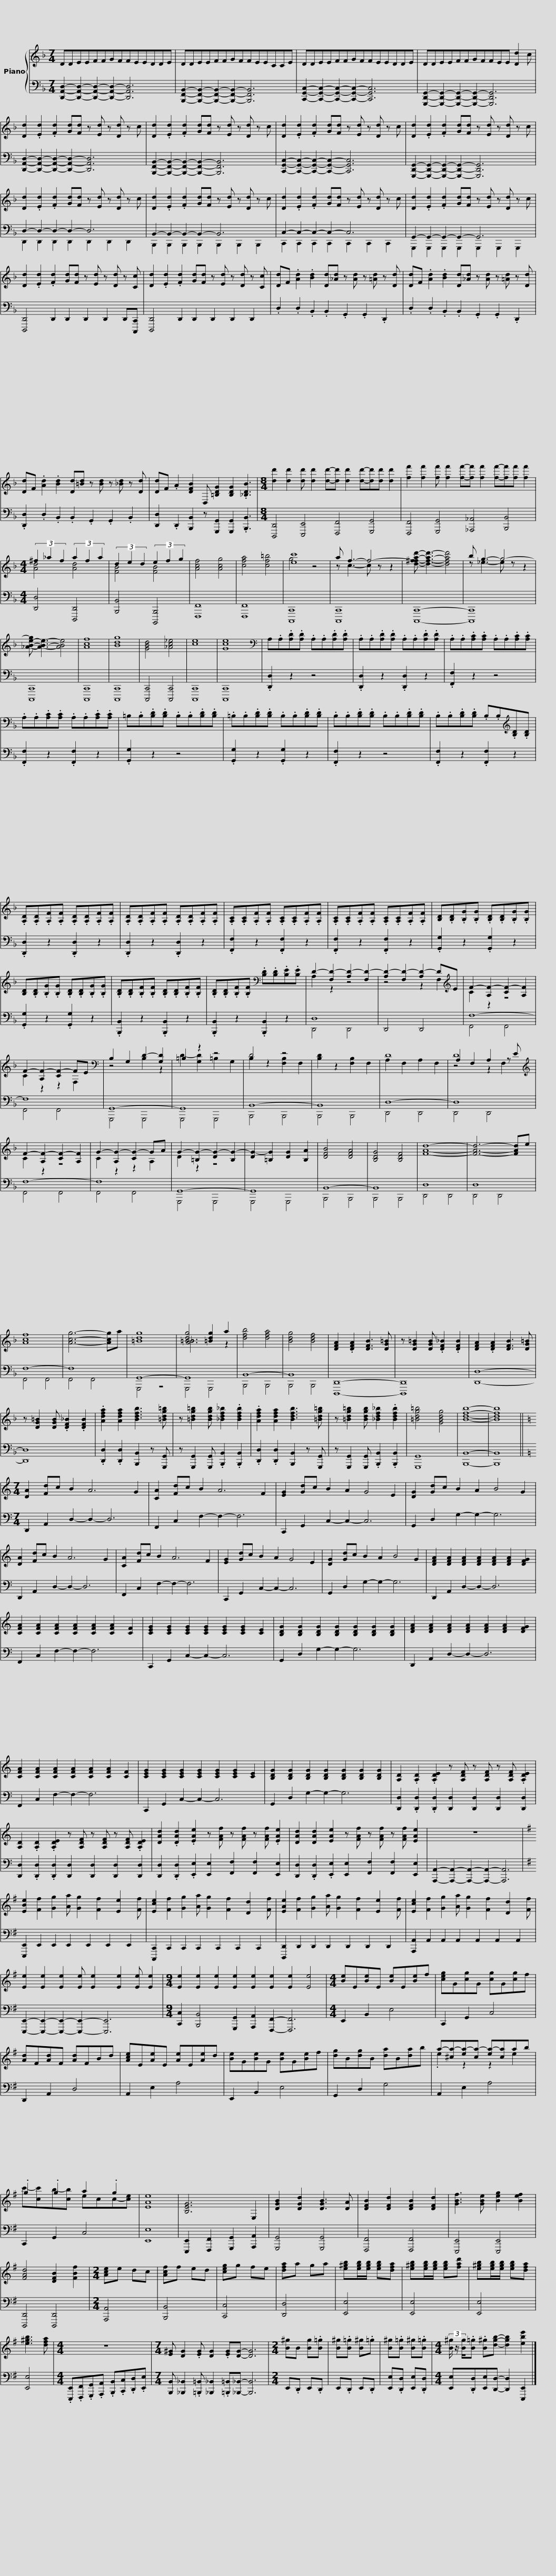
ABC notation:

X:1
%%score { ( 1 4 5 ) | ( 2 3 ) }
L:1/8
M:7/4
I:linebreak $
K:F
V:1 treble
V:4 treble
V:5 treble
V:2 bass
V:3 bass
V:1
 DDEEFFGFFEEDDE | DDEEFFGFFEECCE |$[K:F] DDEEFFGFFEEDDE | DDEEFFGFFEE [Dd]2 c | [Dd]2 .[Ed]2 .[Fd]2 [Gd][Fd] z [Ed] z [Dd] z c |$ %5
 [Dd]2 .[Ed]2 .[Fd]2 [Gd][Fd] z [Ed] z [Dd] z c | [Dd]2 .[Ed]2 .[Fd]2 [Gd][Fd] z [Ed] z [Dd] z c | [Dd]2 .[Ed]2 .[Fd]2 [Gd][Fd] z [Ed] z [Dd] z c |$ [Dd]2 .[Ed]2 .[Fd]2 [Gd][Fd] z [Ed] z [Dd] z c | [Dd]2 .[Ed]2 .[Fd]2 [Gd][Fd] z [Ed] z [Dd] z c | %10
 [Dd]2 .[Ed]2 .[Fd]2 [Gd][Fd] z [Ed] z [Dd] z c |$ [Dd]2 .[Ed]2 .[Fd]2 [Gd][Fd] z [Ed] z [Dd] z c | [Dd]2 .[Ed]2 .[Fd]2 [Gd][Fd] z [Ed] z [Dd] z [Cc] | [Dd]2 .[Ed]2 .[Fd]2 [Gd][Fd] z [Ed] z [Dd] z [Cc] |$ [Dd]F .[Ad]2 .[Bd]2 [Dd][_Ad] z [Ad] z [=Ad] z [Dd] | %15
 [Dd]F .[Ad]2 .[Bd]2 [Dd][_Ad] z [Ad] z [=Ad] z [Dd] | [Dd]F .[Ad]2 .[Bd]2 [Dd][=Bd] z [Bd] z [_Bd] z [Dd] |$ [Dd]F .A2 [DFB]2 D, [=B,DG]2 [B,DG]2 .[_B,DB]3 |[M:8/4] [dd']2 [dd']2 [dd'] [dd']2 [dd']-[dd'] [dd']2 [dd']-[dd'][dd'] [dd']2 |$ [ff']2 [ff']2 [ff'] [ff']2 [ff']-[ff'] [ff']2 [ff']-[ff'][ff'] [ff']2 | %20
[M:4/4] (3^f2 _a2 f2 (3a2 f2 a2 | (3d2 e2 d2 (3e2 f2 g2 | [Acf]4 [Acg]4 | [cfa]4 [cf=b]4 | [ec']8 |$ %25
 a f3- f4- | [d-f^f-a-d'-] [dfad']3- [dfad']4 | b g3- g4- | [_A-B-e-g] [ABe]3- [ABe]4 | [Acf]8 | %30
 [Bdg]8 | [GBd]4 [_Ac_e]4 | [ce]8 | [Gce]8 |$[K:bass] A,.A,.[A,D].[A,D] .A,.A,.[A,D].[A,D] | %35
 .A,.A,.[A,D].[A,D] .A,.A,.[A,D].[A,D] | .A,.A,.[A,C].[A,C] .A,.A,.[A,C].[A,C] | .A,.A,.[A,C].[A,C] .A,.A,.[A,C].[A,C] |$ =B,.B,.[B,D].[B,D] .B,.B,.[B,D].[B,D] | .=B,.B,.[B,D].[B,D] .B,.B,.[B,D].[B,D] | %40
 .B,.B,.[B,D].[B,D] .B,.B,.[B,D].[B,D] | .B,.B,.[B,D].[B,D] .B,.B,[K:treble].[B,D].[B,D] |$ .[A,D].[A,D].[A,F].[A,F] .[A,D].[A,D].[A,F].[A,F] | .[A,D].[A,D].[A,F].[A,F] .[A,D].[A,D].[A,F].[A,F] | .[A,C].[A,C].[A,F].[A,F] .[A,C].[A,C].[A,F].[A,F] | %45
 .[A,C].[A,C].[A,F].[A,F] .[A,C].[A,C].[A,F].[A,F] |$ [B,D].[B,D].[B,G].[B,G] .[B,D].[B,D].[B,G].[B,G] | [B,D].[B,D].[B,G].[B,G] .[B,D].[B,D].[B,G].[B,G] | .[B,D].[B,D].[B,F].[B,F] .[B,D].[B,D].[B,F].[B,F] |$ .[B,D].[B,D].[B,F].[B,F][K:bass] .[B,D].[B,D].[B,E].[B,E] | %50
 D2- [F,D-]2 [A,D-]2 [F,D-]2 | [A,D-]2 [F,D-]2 [A,D-]2 D[K:treble]E | F2- [A,F-]2 [CF-]2 [A,F]2 | F2- [A,F-]2 [CF-]2 FE |$[K:bass] B,2 G,2 D2- [G,D]2 | %55
 =B,2 z2 z4 | D4 z4 | [B,D]2 z2 [F,B,]2 F,2 | D8 | D8[K:treble] | %60
 F2- [A,F-]2 [CF-]2 [A,F]2 |$ G2- [A,G-]2 [CG-]2 GA | G2- [=B,G-]2 [DG-]2 [B,G-]2 | [DG-]2 [=B,G]2 [DG]2 [B,A]2 | [DFB]4 [DFA]4 | %65
 [B,DG]4 [B,DF]4 | [FAd]8- | [FAd]6- [FAd]e | [Acf]8 | [Acg]6- [Acg]a |$ %70
 [=Bdg]8 | [=Bdg]4 [=Bdg]2 a2 | [dfb]4 [dfa]4 | [Bdg]4 [Bdf]4 | [DFA]2 .[DFA]2 [DFB]3 [DG=B] | %75
 z [DG=B]2 [DGB] .[DF_B]2 .[DFB]2 | [DFA]2 .[DFA]2 [DFB]3 [DG=B] | z [DG=B]2 [DGB] .[DF_B]2 .[DFB]2 |$ .[Adfa]2 [Adfa]2 [Bdfb]3 [=Bdg=b] | z [=Bdg=b]2 [Bdgb] [_Bdf_b]2 .[Bdfb]2 | %80
 .[Adfa]2 [Adfa]2 [Bdfb]3 [=Bdg=b] | z [=Bdg=b]2 [Bdgb] [_Bdf_b]2 .[Bdfb]2 | [=Bdg=b]4 [GBdg]4 | [Bdfb]8- | [Bdfb]8 ||$ %85
[K:C][M:7/4] [DA]2 [Fd]c B2 A6 G2 | [CA]2 [Fd]c B2 A6 F2 | [EG]2 [Gd]c B2 A2 G4 E2 | [DG]2 [Gd]c B2 A2 B4 G2 | [DA]2 [Fd]c B2 A6 G2 |$ %90
 [CA]2 [Fd]c B2 A6 F2 | [EG]2 [Gd]c B2 A2 G4 E2 | [DG]2 [Gd]c B2 A2 B4 G2 | [DFA]2 [DFA]2 [DFA]2 [DFA]2 [DFA]2 [DFA]2 [DFG]2 | [CFA]2 [CFA]2 [CFA]2 [CFA]2 [CFA]2 [CFA]2 [CF]2 |$ %95
 [CEG]2 [CEG]2 [CEG]2 [CEG]2 [CEG]2 [CEG]2 [CE]2 | [B,DG]2 [B,DG]2 [B,DG]2 [B,DG]2 [B,DG]2 [B,DG]2 [B,DG]2 | [DFA]2 [DFA]2 [DFA]2 [DFA]2 [DFA]2 [DFA]2 [DFG]2 | [CFA]2 [CFA]2 [CFA]2 [CFA]2 [CFA]2 [CFA]2 [CF]2 |$ [CEG]2 [CEG]2 [CEG]2 [CEG]2 [CEG]2 [CEG]2 [CE]2 | %100
 [B,DG]2 [B,DG]2 [B,DG]2 [B,DG]2 [B,DG]2 [B,DG]2 [B,DG]2 | [A,D]2 .[A,D]2 .[A,DE]2 z [A,DF] z [A,DF] z [A,DF] .[A,DE]2 |$ [A,D]2 .[A,D]2 .[A,DE]2 z [A,DF] z [A,DF] z [A,DF] .[A,DE]2 | [DAd]2 .[DAd]2 .[EAe]2 z [FAf] z [FAf] z [FAf] .[EAe]2 | [DAd]2 [DAd]2 [EAe]2 z [FAf] z [FAf] z [FAf] [EAe]2 |$ %105
 z14 |[K:G] [EBe]2 [Ff]2 [Gg]2 [Aa] [Gg]2 [Ff]2 [Ee]2 [Ff] | [Ece]2 [Ff]2 [Gg]2 [Aa] [Gg]2 [Ff]2 [Dd]2 [Ff] |$ [EAe]2 [Ff]2 [Gg]2 [Aa] [Gg]2 [Ff]2 [Ee]2 [Ff] | [Ece]2 [Ff]2 [Gg]2 [Aa] [Gg]2 [Ff]2 [Dd]2 [Ff] | %110
 [Ee]2 [Ee]2 [Ee]2 [Ee] [Ee]2 [Ee]2 [Ee] [Ee]2 |$[M:9/4] [Ee]2 [Ee]2 [Ee]2 [Ee]2 [Ee]2 [Ee]2 [Ee]2 [Ee]4 |[M:4/4] [Be]E[Be]E [Be]E[Be]f | [ceg]G[cg]G [cg]G[cg]f | [Ad]F[Ad]F [Ad]FBd |$ %115
 [Ace]E[Ae]E [Ae]E[Ae]d | [Be]G[Be]G [Be]G[Be]f | [dg]B[dg]B [da]B[da]b | a-[^ca-][ea-][ca-] [ea-][ca]ab |$ .g2 .g2 a2 .g2 | %120
 [EAe]8 | [B,EG]6 E,2 | [DGB]2 [DGd]2 [DGB]3 [DA] | [DFB]2 [DFd]2 [DFB]2 [DFd]2 | [GBf]3 [GBe] [Beg]2 [Bef]2 | %125
 [FAd]4 [DFB]2 [FBf]2 |$[M:2/4] [Ace]e dc | [Acf]f ed | [ceg]g fe | [dfa]a ga | %130
 [e^gb][egb]/[egb]/ [egb][dfa] | [e^gb][egb]/[egb]/ [egb][fad'] | [e^gb][egb]/[egb]/ [egb][dfa] | [e^gb]3 [dfa] |$[M:4/4] z8 | %135
[M:7/4] [E^G] [DG]2 .[EG] [DG]2 .[EG][DG]- [DG]6 |[M:2/4] [B^g]B [Bg].[B=g] | [B^g].[B=g] [B^g].=g |$ [B^g].[B=g] [B^g].[B=g] |[M:4/4] (3[B^g]/ z/ [Bg]/.[B=g] .[B^g][dgb]- [dgb]2 [ebe']2 |] %140
V:2
 [D,,A,,D,]2- [D,,A,,D,]2- [D,,A,,D,]2- [D,,A,,D,]2- [D,,A,,D,]6 | [B,,,F,,B,,]2- [B,,,F,,B,,]2- [B,,,F,,B,,]2- [B,,,F,,B,,]2- [B,,,F,,B,,]6 |$[K:F] [C,,G,,C,]2- [C,,G,,C,]2- [C,,G,,C,]2- [C,,G,,C,]2- [C,,G,,C,]6 | [G,,,D,,G,,]2- [G,,,D,,G,,]2- [G,,,D,,G,,]2- [G,,,D,,G,,]2- [G,,,D,,G,,]6 | [D,,A,,D,]2- [D,,A,,D,]2- [D,,A,,D,]2- [D,,A,,D,]2- [D,,A,,D,]6 |$ %5
 [B,,,F,,B,,]2- [B,,,F,,B,,]2- [B,,,F,,B,,]2- [B,,,F,,B,,]2- [B,,,F,,B,,]6 | [C,,G,,C,]2- [C,,G,,C,]2- [C,,G,,C,]2- [C,,G,,C,]2- [C,,G,,C,]6 | [G,,,D,,G,,]2- [G,,,D,,G,,]2- [G,,,D,,G,,]2- [G,,,D,,G,,]2- [G,,,D,,G,,]6 |$ D,2- D,2- D,2- D,2- D,6 | B,,2- B,,2- B,,2- B,,2- B,,6 | %10
 C,2- C,2- C,2- C,2- C,6 |$ G,,2- G,,2- G,,2- G,,2- G,,6 | [D,,,D,,]4 D,,2 D,,2 D,,2 D,,2 D,,[C,,,C,,] | [D,,,D,,]4 D,,2 D,,2 D,,2 D,,2 D,,2 |$ .D,2 .D,2 .B,,2 .B,,2 .G,,2 .G,,2 .D,,2 | %15
 .D,2 .D,2 .B,,2 .B,,2 .G,,2 .G,,2 .D,,2 | .[D,,D,]2 .D,2 .B,,2 .B,,2 .G,,2 .G,,2 .B,,2 |$ [D,,D,]2 .D,,2 [B,,,B,,]2 z [G,,,G,,]2 [G,,,G,,]2 .[B,,,B,,]3 |[M:8/4] [D,,,D,,]4 [E,,,E,,]4 [F,,,F,,]4 [G,,,G,,]4 |$ [F,,,F,,]4 [G,,,G,,]4 [_A,,,_A,,]4 [B,,,B,,]4 | %20
[M:4/4] [D,,D,]4 [D,,,D,,]4 | [B,,,B,,]4 [B,,,,B,,,]4 | [F,,,F,,]8 | [F,,,F,,]8 | [C,,,C,,]8 |$ %25
 [C,,,C,,]8 | [C,,,C,,]8- | [C,,,C,,]8 | [C,,,C,,]8 | [C,,,C,,]8 | %30
 [C,,,C,,]8 | [C,,,C,,]4 [C,,,C,,]4 | [C,,,C,,]8 | [C,,,C,,]8 |$ .[D,,D,]2 z2 z4 | %35
 .[D,,D,]2 z2 .[D,,D,]2 z2 | .[F,,F,]2 z2 z4 | .[F,,F,]2 z2 .[F,,F,]2 z2 |$ .[G,,G,]2 z2 z4 | .[G,,G,]2 z2 .[G,,G,]2 z2 | %40
 .[F,,F,]2 z2 z4 | .[F,,F,]2 z2 .[F,,F,]2 z2 |$ .[D,,D,]2 z2 .[D,,D,]2 z2 | .[D,,D,]2 z2 .[D,,D,]2 z2 | .[F,,F,]2 z2 .[F,,F,]2 z2 | %45
 .[F,,F,]2 z2 .[F,,F,]2 z2 |$ .[G,,G,]2 z2 .[G,,G,]2 z2 | .[G,,G,]2 z2 .[G,,G,]2 z2 | .[B,,,B,,]2 z2 .[B,,,B,,]2 z2 |$ .[B,,,B,,]2 z2 .[B,,,B,,]2 z2 | %50
 D,8 | D,,4 D,,4 | F,8- | F,8 |$ G,,8- | %55
 G,,8 | B,,8- | B,,8 | D,8- | D,8 | %60
 F,8- |$ F,8 | G,,8- | G,,8 | B,,8- | %65
 B,,8 | D,8 | D,8 | F,8- | F,8 |$ %70
 G,,8- | G,,8 | B,,8- | B,,8 | [D,,,D,,]8- | %75
 [D,,,D,,]8 | [D,,D,]8- | [D,,D,]8 |$ .[D,,D,]2 .[D,,D,]2 [B,,,B,,]2 z [G,,,G,,] | z [G,,,G,,]2 [G,,,G,,] .[B,,,B,,]2 .[B,,,B,,]2 | %80
 .[D,,D,]2 .[D,,D,]2 [B,,,B,,]2 z [G,,,G,,] | z [G,,,G,,]2 [G,,,G,,] .[B,,,B,,]2 .[B,,,B,,]2 | [G,,,G,,]8 | [B,,,B,,]8- | [B,,,B,,]8 ||$ %85
[K:C][M:7/4] D,,2 A,,2 D,2- D,2- D,6 | F,,2 C,2 F,2- F,2- F,6 | C,,2 G,,2 C,2- C,2- C,6 | G,,2 D,2 G,2- G,2- G,6 | D,,2 A,,2 D,2- D,2- D,6 |$ %90
 F,,2 C,2 F,2- F,2- F,6 | C,,2 G,,2 C,2- C,2- C,6 | G,,2 D,2 G,2- G,2- G,6 | D,,2 A,,2 D,2- D,2- D,6 | F,,2 C,2 F,2- F,2- F,6 |$ %95
 C,,2 G,,2 C,2- C,2- C,6 | G,,2 D,2 G,2- G,2- G,6 | D,,2 A,,2 D,2- D,2- D,6 | F,,2 C,2 F,2- F,2- F,6 |$ C,,2 G,,2 C,2- C,2- C,6 | %100
 G,,2 D,2 G,2- G,2- G,6 | [D,,D,]2 .[D,,D,]2 .[D,,D,]2 [D,,D,]2 [D,,D,]2 [D,,D,]2 [D,,D,]2 |$ [D,,D,]2 .[D,,D,]2 .[D,,D,]2 [D,,D,]2 [D,,D,]2 [D,,D,]2 [D,,D,]2 | [D,,D,]2 .[D,,D,]2 .[E,,E,]2 [E,,E,]2 [F,,F,]2 [F,,F,]2 [E,,E,]2 | [D,,D,]2 .[D,,D,]2 .[E,,E,]2 [E,,E,]2 [F,,F,]2 [F,,F,]2 [E,,E,]2 |$ %105
 [A,,,A,,]2- [A,,,A,,]2- [A,,,A,,]2- [A,,,A,,]2- [A,,,A,,]6 |[K:G] [E,,,E,,]2 E,,2 E,,2 E,,2 E,,2 E,,2 E,,2 | [C,,,C,,]2 C,,2 C,,2 C,,2 C,,2 C,,2 C,,2 |$ [D,,,D,,]2 D,,2 D,,2 D,,2 D,,2 D,,2 D,,2 | [A,,,A,,]2 A,,2 A,,2 A,,2 A,,2 A,,2 A,,2 | %110
 [E,,,E,,]2- [E,,,E,,]2- [E,,,E,,]2- [E,,,E,,]2- [E,,,E,,]6 |$[M:9/4] [C,,C,]2 [B,,,B,,]4 [G,,,G,,]2 [A,,,A,,]2 [F,,,F,,]2- [F,,,F,,]6 |[M:4/4] E,,2 B,,2 E,4 | C,,2 G,,2 C,4 | D,,2 A,,2 D,4 |$ %115
 A,,2 E,2 A,4 | E,,2 B,,2 E,4 | G,,2 D,2 G,4 | A,,2 E,2 A,4 |$ C,,2 G,,2 C,4 | %120
 [E,,E,]8 | [E,,,E,,]2 [F,,,F,,]2 [G,,,G,,]2 [A,,,A,,]2 | [G,,,G,,]4 [G,,,G,,]4 | [F,,,F,,]4 [F,,,F,,]4 | [E,,,E,,]4 [E,,,E,,]4 | %125
 [D,,,D,,]4 [D,,,D,,]4 |$[M:2/4] [A,,,A,,]4 | [B,,,B,,]4 | [C,,C,]4 | [D,,D,]4 | %130
 [E,,E,]4 | [E,,E,]4 | [E,,E,]4 | [E,,E,]4 |$[M:4/4] .[E,,,E,,].[F,,,F,,].[G,,,G,,].[A,,,A,,] .[B,,,B,,].[C,,C,].[D,,D,].[E,,E,] | %135
[M:7/4] [B,,,B,,] [_B,,,_B,,]2 .[=B,,,=B,,] [_B,,,_B,,]2 .[=B,,,=B,,][_B,,,_B,,]- [B,,,B,,]6 |[M:2/4] E,,.D,, E,,.D,, | E,,.D,, E,,.D,, |$ [E,,E,].[D,,D,] [E,,E,].[D,,D,] |[M:4/4] [E,,E,].[D,,D,][E,,E,][D,,D,]- [D,,D,]2 [E,,,E,,]2 |] %140
V:3
 x14 | x14 |$[K:F] x14 | x14 | x14 |$ %5
 x14 | x14 | x14 |$ D,,2 D,,2 D,,2 D,,2 D,,2 D,,2 D,,2 | B,,,2 B,,,2 B,,,2 B,,,2 B,,,2 B,,,2 B,,,2 | %10
 C,,2 C,,2 C,,2 C,,2 C,,2 C,,2 C,,2 |$ G,,,2 G,,,2 G,,,2 G,,,2 G,,,2 G,,,2 G,,,2 | x14 | x14 |$ x14 | %15
 x14 | x14 |$ x14 |[M:8/4] x16 |$ x16 | %20
[M:4/4] x8 | x8 | x8 | x8 | x8 |$ %25
 x8 | x8 | x8 | x8 | x8 | %30
 x8 | x8 | x8 | x8 |$ x8 | %35
 x8 | x8 | x8 |$ x8 | x8 | %40
 x8 | x8 |$ x8 | x8 | x8 | %45
 x8 |$ x8 | x8 | x8 |$ x8 | %50
 D,,4 D,,4 | x8 | F,,4 F,,4 | F,,4 F,,4 |$ G,,,4 G,,,4 | %55
 G,,,4 G,,,4 | B,,,4 B,,,4 | B,,,4 B,,,4 | D,,4 D,,4 | D,,4 D,,4 | %60
 F,,4 F,,4 |$ F,,4 F,,4 | G,,,4 G,,,4 | G,,,4 G,,,4 | B,,,4 B,,,4 | %65
 B,,,4 B,,,4 | D,,4 D,,4 | D,,4 D,,4 | F,,4 F,,4 | F,,4 F,,4 |$ %70
 G,,,4 z4 | G,,,4 G,,,4 | B,,,4 B,,,4 | B,,,4 B,,,4 | x8 | %75
 x8 | x8 | x8 |$ x8 | x8 | %80
 x8 | x8 | x8 | x8 | x8 ||$ %85
[K:C][M:7/4] x14 | x14 | x14 | x14 | x14 |$ %90
 x14 | x14 | x14 | x14 | x14 |$ %95
 x14 | x14 | x14 | x14 |$ x14 | %100
 x14 | x14 |$ x14 | x14 | x14 |$ %105
 x14 |[K:G] x14 | x14 |$ x14 | x14 | %110
 x14 |$[M:9/4] x18 |[M:4/4] x8 | x8 | x8 |$ %115
 x8 | x8 | x8 | x8 |$ x8 | %120
 x8 | x8 | x8 | x8 | x8 | %125
 x8 |$[M:2/4] x4 | x4 | x4 | x4 | %130
 x4 | x4 | x4 | x4 |$[M:4/4] x8 | %135
[M:7/4] x14 |[M:2/4] x4 | x4 |$ x4 |[M:4/4] x8 |] %140
V:4
 x14 | x14 |$[K:F] x14 | x14 | x14 |$ %5
 x14 | x14 | x14 |$ x14 | x14 | %10
 x14 |$ x14 | x14 | x14 |$ x14 | %15
 x14 | x14 |$ x14 |[M:8/4] x16 |$ x16 | %20
[M:4/4] [Ad]4 [Ad]4 | [FB]4 [FB]4 | x8 | x8 | g4 z4 |$ %25
 z c3- c z z2 | x8 | z _e3- e z z2 | x8 | x8 | %30
 x8 | x8 | x8 | x8 |$[K:bass] x8 | %35
 x8 | x8 | x8 |$ x8 | x8 | %40
 x8 | x6[K:treble] x2 |$ x8 | x8 | x8 | %45
 x8 |$ x8 | x8 | x8 |$ x4[K:bass] x4 | %50
 A,2 z2 z4 | z4 z2 F,2[K:treble] | C2 z2 z4 | C2 z2 z2 F,2 |$[K:bass] z4 B,2 z2 | %55
 D2- [G,D]2 =B,2 G,2 | B,2 z2 [F,B,]2 F,2 | x8 | A,2 F,2 A,2 F,2 | A,2 F,2 A,2 z[K:treble] E | %60
 C2 z2 z4 |$ C2 z2 z2 A,2 | D2 z2 z4 | x8 | x8 | %65
 x8 | x8 | x8 | x8 | x8 |$ %70
 x8 | [A_B]6 z2 | x8 | x8 | x8 | %75
 x8 | x8 | x8 |$ x8 | x8 | %80
 x8 | x8 | x8 | x8 | x8 ||$ %85
[K:C][M:7/4] x14 | x14 | x14 | x14 | x14 |$ %90
 x14 | x14 | x14 | x14 | x14 |$ %95
 x14 | x14 | x14 | x14 |$ x14 | %100
 x14 | x14 |$ x14 | x14 | x14 |$ %105
 x14 |[K:G] x14 | x14 |$ x14 | x14 | %110
 x14 |$[M:9/4] x18 |[M:4/4] x8 | x8 | x8 |$ %115
 x8 | x8 | x8 | .e2 z2 z2 e2 |$ c'-[cc']b-[cb] ecc-[ce] | %120
 x8 | x8 | x8 | x8 | x8 | %125
 x8 |$[M:2/4] x4 | x4 | x4 | x4 | %130
 x4 | x4 | x4 | x4 |$[M:4/4] x8 | %135
[M:7/4] x14 |[M:2/4] x4 | x4 |$ x4 |[M:4/4] x8 |] %140
V:5
 x14 | x14 |$[K:F] x14 | x14 | x14 |$ %5
 x14 | x14 | x14 |$ x14 | x14 | %10
 x14 |$ x14 | x14 | x14 |$ x14 | %15
 x14 | x14 |$ x14 |[M:8/4] x16 |$ x16 | %20
[M:4/4] x8 | x8 | x8 | x8 | x8 |$ %25
 x8 | x8 | x8 | x8 | x8 | %30
 x8 | x8 | x8 | x8 |$[K:bass] x8 | %35
 x8 | x8 | x8 |$ x8 | x8 | %40
 x8 | x6[K:treble] x2 |$ x8 | x8 | x8 | %45
 x8 |$ x8 | x8 | x8 |$ x4[K:bass] x4 | %50
 x8 | x7[K:treble] x | x8 | x8 |$[K:bass] x8 | %55
 x8 | x8 | x8 | x8 | z4 z2 F,2[K:treble] | %60
 x8 |$ x8 | x8 | x8 | x8 | %65
 x8 | x8 | x8 | x8 | x8 |$ %70
 x8 | x8 | x8 | x8 | x8 | %75
 x8 | x8 | x8 |$ x8 | x8 | %80
 x8 | x8 | x8 | x8 | x8 ||$ %85
[K:C][M:7/4] x14 | x14 | x14 | x14 | x14 |$ %90
 x14 | x14 | x14 | x14 | x14 |$ %95
 x14 | x14 | x14 | x14 |$ x14 | %100
 x14 | x14 |$ x14 | x14 | x14 |$ %105
 x14 |[K:G] x14 | x14 |$ x14 | x14 | %110
 x14 |$[M:9/4] x18 |[M:4/4] x8 | x8 | x8 |$ %115
 x8 | x8 | x8 | x8 |$ x8 | %120
 x8 | x8 | x8 | x8 | x8 | %125
 x8 |$[M:2/4] x4 | x4 | x4 | x4 | %130
 x4 | x4 | x4 | x4 |$[M:4/4] x8 | %135
[M:7/4] x14 |[M:2/4] x4 | x4 |$ x4 |[M:4/4] x8 |] %140
